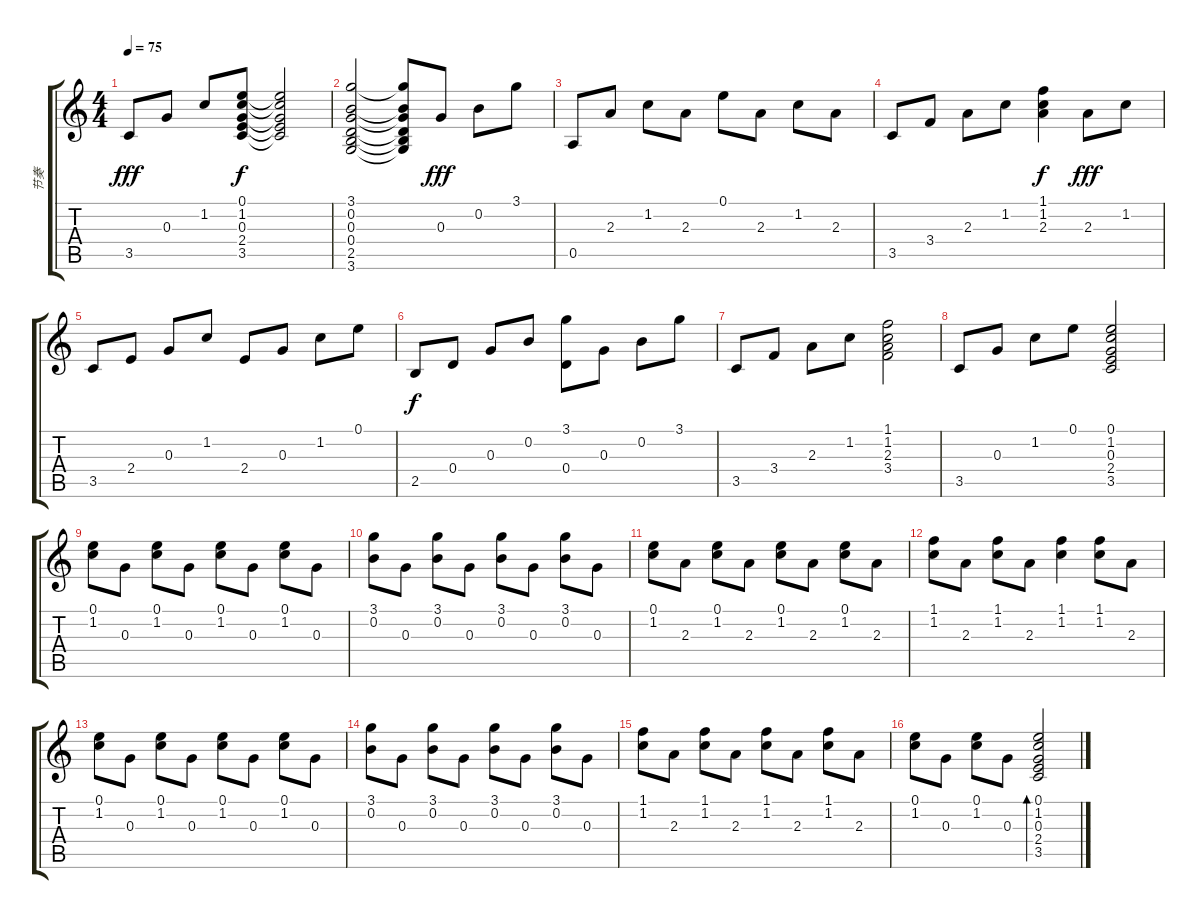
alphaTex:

\track ("节奏" "节奏") {instrument electricguitarjazz}
\staff {score tabs}
\tuning (E4 B3 G3 D3 A2 E2) {hide}
\ts (4 4)
\tempo 75
\clef g2
\ks c
3.5.8{dy fff} 0.3.8 1.2.8 (0.1 1.2 0.3 2.4 3.5).8{dy f} (0.1{t} 1.2{t} 0.3{t} 2.4{t} 3.5{t}).2 |
(3.1 0.2 0.3 0.4 2.5 3.6).2 (3.1{t} 0.2{t} 0.3{t} 0.4{t} 2.5{t} 3.6{t}).8 0.3.8{dy fff} 0.2.8 3.1.8 |
0.5.8 2.3.8 1.2.8 2.3.8 0.1.8 2.3.8 1.2.8 2.3.8 |
3.5.8 3.4.8 2.3.8 1.2.8 (1.1 1.2 2.3).4{dy f} 2.3.8{dy fff} 1.2.8 |
3.5.8 2.4.8 0.3.8 1.2.8 2.4.8 0.3.8 1.2.8 0.1.8 |
2.5.8{dy f} 0.4.8 0.3.8 0.2.8 (3.1 0.4).8 0.3.8 0.2.8 3.1.8 |
3.5.8 3.4.8 2.3.8 1.2.8 (1.1 1.2 2.3 3.4).2 |
3.5.8 0.3.8 1.2.8 0.1.8 (0.1 1.2 0.3 2.4 3.5).2 |
(0.1 1.2).8 0.3.8 (0.1 1.2).8 0.3.8 (0.1 1.2).8 0.3.8 (0.1 1.2).8 0.3.8 |
(3.1 0.2).8 0.3.8 (3.1 0.2).8 0.3.8 (3.1 0.2).8 0.3.8 (3.1 0.2).8 0.3.8 |
(0.1 1.2).8 2.3.8 (0.1 1.2).8 2.3.8 (0.1 1.2).8 2.3.8 (0.1 1.2).8 2.3.8 |
(1.1 1.2).8 2.3.8 (1.1 1.2).8 2.3.8 (1.1 1.2).4 (1.1 1.2).8 2.3.8 |
(0.1 1.2).8 0.3.8 (0.1 1.2).8 0.3.8 (0.1 1.2).8 0.3.8 (0.1 1.2).8 0.3.8 |
(3.1 0.2).8 0.3.8 (3.1 0.2).8 0.3.8 (3.1 0.2).8 0.3.8 (3.1 0.2).8 0.3.8 |
(1.1 1.2).8 2.3.8 (1.1 1.2).8 2.3.8 (1.1 1.2).8 2.3.8 (1.1 1.2).8 2.3.8 |
(0.1 1.2).8 0.3.8 (0.1 1.2).8 0.3.8 (0.1 1.2 0.3 2.4 3.5).2{bd 120}
